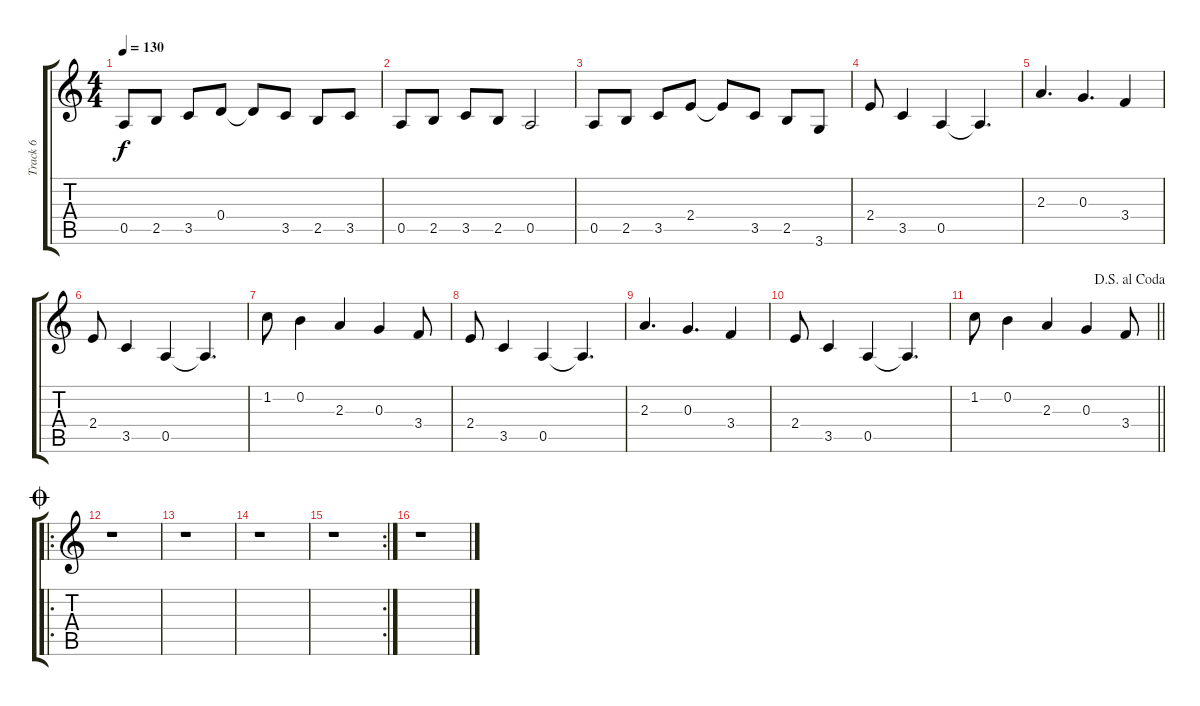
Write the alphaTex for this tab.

\track ("Track 6" "Track 6") {instrument electricguitarjazz}
\staff {score tabs}
\tuning (E4 B3 G3 D3 A2 E2) {hide}
\ts (4 4)
\tempo 130
\clef g2
\ks c
0.5.8{dy f} 2.5.8 3.5.8 0.4.8 0.4{t}.8 3.5.8 2.5.8 3.5.8 |
0.5.8 2.5.8 3.5.8 2.5.8 0.5.2 |
0.5.8 2.5.8 3.5.8 2.4.8 2.4{t}.8 3.5.8 2.5.8 3.6.8 |
2.4.8 3.5.4 0.5.4 0.5{t}.4{d} |
2.3.4{d} 0.3.4{d} 3.4.4 |
2.4.8 3.5.4 0.5.4 0.5{t}.4{d} |
1.2.8 0.2.4 2.3.4 0.3.4 3.4.8 |
2.4.8 3.5.4 0.5.4 0.5{t}.4{d} |
2.3.4{d} 0.3.4{d} 3.4.4 |
2.4.8 3.5.4 0.5.4 0.5{t}.4{d} |
\jump dalsegnoalcoda
\barLineRight lightlight
1.2.8 0.2.4 2.3.4 0.3.4 3.4.8 |
\ro
\jump coda
r.1 |
r.1 |
r.1 |
\rc 2
r.1 |
r.1
